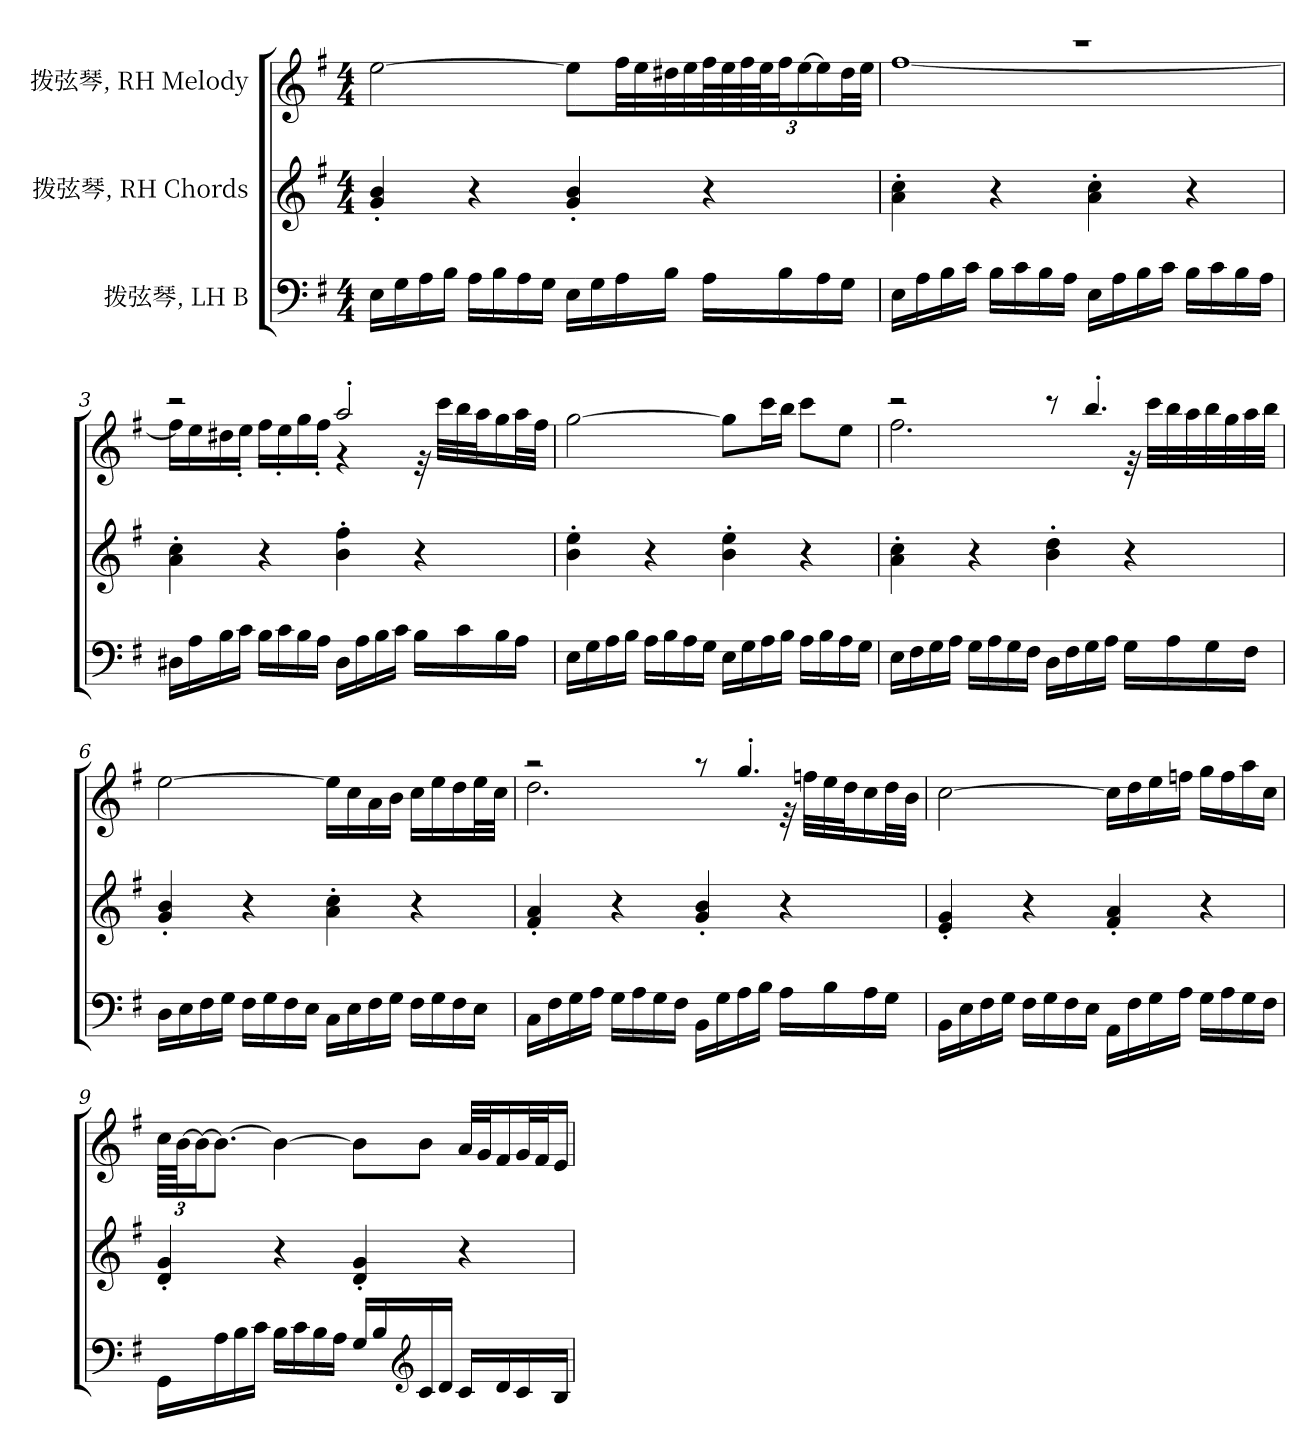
**kern	**kern	**kern
*part3	*part2	*part1
*staff3	*staff2	*staff1
*I"拨弦琴, LH B	*I"拨弦琴, RH Chords	*I"拨弦琴, RH Melody
*clefF4	*clefG2	*clefG2
*k[f#]	*k[f#]	*k[f#]
*M4/4	*M4/4	*M4/4
*MM54	*MM54	*MM54
=1	=1	=1
16E\LL	4g/' 4b/'	[2ee\
16G\	.	.
16A\	.	.
16B\JJ	.	.
16A\LL	4r	.
16B\	.	.
16A\	.	.
16G\JJ	.	.
16E\LL	4g/' 4b/'	8ee\L]
16G\	.	.
16A\	.	32ff#\LL
.	.	32ee\
16B\JJ	.	32dd#X\
.	.	32ee\
16A\LL	4r	64ff#\L
.	.	64ee\
.	.	64ff#\
.	.	64ee\J
*	*	*Xbrackettup
16B\	.	48ff#\J
.	.	[24ee\
16A\	.	16ee\]
16G\JJ	.	32dd#\L
.	.	32ee\JJJ
!!LO:LB:g=z
=2	=2	=2
*	*	*^
16E\LL	4a\' 4cc\'	1r	[1ff#
16A\	.	.	.
16B\	.	.	.
16c\JJ	.	.	.
16B\LL	4r	.	.
16c\	.	.	.
16B\	.	.	.
16A\JJ	.	.	.
16E\LL	4a\' 4cc\'	.	.
16A\	.	.	.
16B\	.	.	.
16c\JJ	.	.	.
16B\LL	4r	.	.
16c\	.	.	.
16B\	.	.	.
16A\JJ	.	.	.
=3	=3	=3	=3
16D#X\LL	4a\' 4cc\'	2r	16ff#\LL]
16A\	.	.	16ee\
16B\	.	.	16dd#X\
16c\JJ	.	.	16ee'\JJ
16B\LL	4r	.	16ff#\LL
16c\	.	.	16ee'\
16B\	.	.	16gg\
16A\JJ	.	.	16ff#'\JJ
16D#\LL	4b\' 4ff#\'	2aa'/	4r
16A\	.	.	.
16B\	.	.	.
16c\JJ	.	.	.
16B\LL	4r	.	32r
.	.	.	32ccc\LLL
16c\	.	.	32bb\
.	.	.	32aa\J
16B\	.	.	16gg\
16A\JJ	.	.	32aa\L
.	.	.	32ff#\JJJ
*	*	*v	*v
!!LO:LB:g=z
=4	=4	=4
16E\LL	4b\' 4ee\'	[2gg\
16G\	.	.
16A\	.	.
16B\JJ	.	.
16A\LL	4r	.
16B\	.	.
16A\	.	.
16G\JJ	.	.
16E\LL	4b\' 4ee\'	8gg\L]
16G\	.	.
16A\	.	16ccc\L
16B\JJ	.	16bb\JJ
16A\LL	4r	8ccc\L
16B\	.	.
16A\	.	8ee\J
16G\JJ	.	.
=5	=5	=5
*	*	*^
16E\LL	4a\' 4cc\'	2r	2.ff#\
16F#\	.	.	.
16G\	.	.	.
16A\JJ	.	.	.
16G\LL	4r	.	.
16A\	.	.	.
16G\	.	.	.
16F#\JJ	.	.	.
16D\LL	4b\' 4dd\'	8r	.
16F#\	.	.	.
16G\	.	4.bb'/	.
16A\JJ	.	.	.
16G\LL	4r	.	32r
.	.	.	32ccc\LLL
16A\	.	.	32bb\
.	.	.	32aa\
16G\	.	.	32bb\
.	.	.	32gg\
16F#\JJ	.	.	32aa\
.	.	.	32bb\JJJ
*	*	*v	*v
!!LO:LB:g=z
=6	=6	=6
16D\LL	4g/' 4b/'	[2ee\
16E\	.	.
16F#\	.	.
16G\JJ	.	.
16F#\LL	4r	.
16G\	.	.
16F#\	.	.
16E\JJ	.	.
16C\LL	4a\' 4cc\'	16ee\LL]
16E\	.	16cc\
16F#\	.	16a\
16G\JJ	.	16b\JJ
16F#\LL	4r	16cc\LL
16G\	.	16ee\
16F#\	.	16dd\
16E\JJ	.	32ee\L
.	.	32cc\JJJ
=7	=7	=7
*	*	*^
16C\LL	4f#/' 4a/'	2r	2.dd\
16F#\	.	.	.
16G\	.	.	.
16A\JJ	.	.	.
16G\LL	4r	.	.
16A\	.	.	.
16G\	.	.	.
16F#\JJ	.	.	.
16BB\LL	4g/' 4b/'	8r	.
16G\	.	.	.
16A\	.	4.gg'/	.
16B\JJ	.	.	.
16A\LL	4r	.	32r
.	.	.	32ffn\LLL
16B\	.	.	32ee\
.	.	.	32dd\J
16A\	.	.	16cc\
16G\JJ	.	.	32dd\L
.	.	.	32b\JJJ
*	*	*v	*v
!!LO:PB:g=z
=8	=8	=8
16BB\LL	4e/' 4g/'	[2cc\
16E\	.	.
16F#\	.	.
16G\JJ	.	.
16F#\LL	4r	.
16G\	.	.
16F#\	.	.
16E\JJ	.	.
16AA\LL	4f#/' 4a/'	16cc\LL]
16F#\	.	16dd\
16G\	.	16ee\
16A\JJ	.	16ffn\JJ
16G\LL	4r	16gg\LL
16A\	.	16ff\
16G\	.	16aa\
16F#\JJ	.	16cc\JJ
=9	=9	=9
16GG\LL	4d/' 4g/'	96cc\LLLL
.	.	[96b\JJ
.	.	24b\J_
16A\	.	8.b\J_
16B\	.	.
16c\JJ	.	.
16B\LL	4r	4b\_
16c\	.	.
16B\	.	.
16A\JJ	.	.
16G/LL	4d/' 4g/'	8b\L]
16B/	.	.
*clefG2	*	*
16c/	.	8b\J
16d/JJ	.	.
16c/LL	4r	32a/LLL
.	.	32g/J
16d/	.	16f#/
16c/	.	32g/L
.	.	32f#/J
16B/JJ	.	16e/JJ
=	=	=
*-	*-	*-
